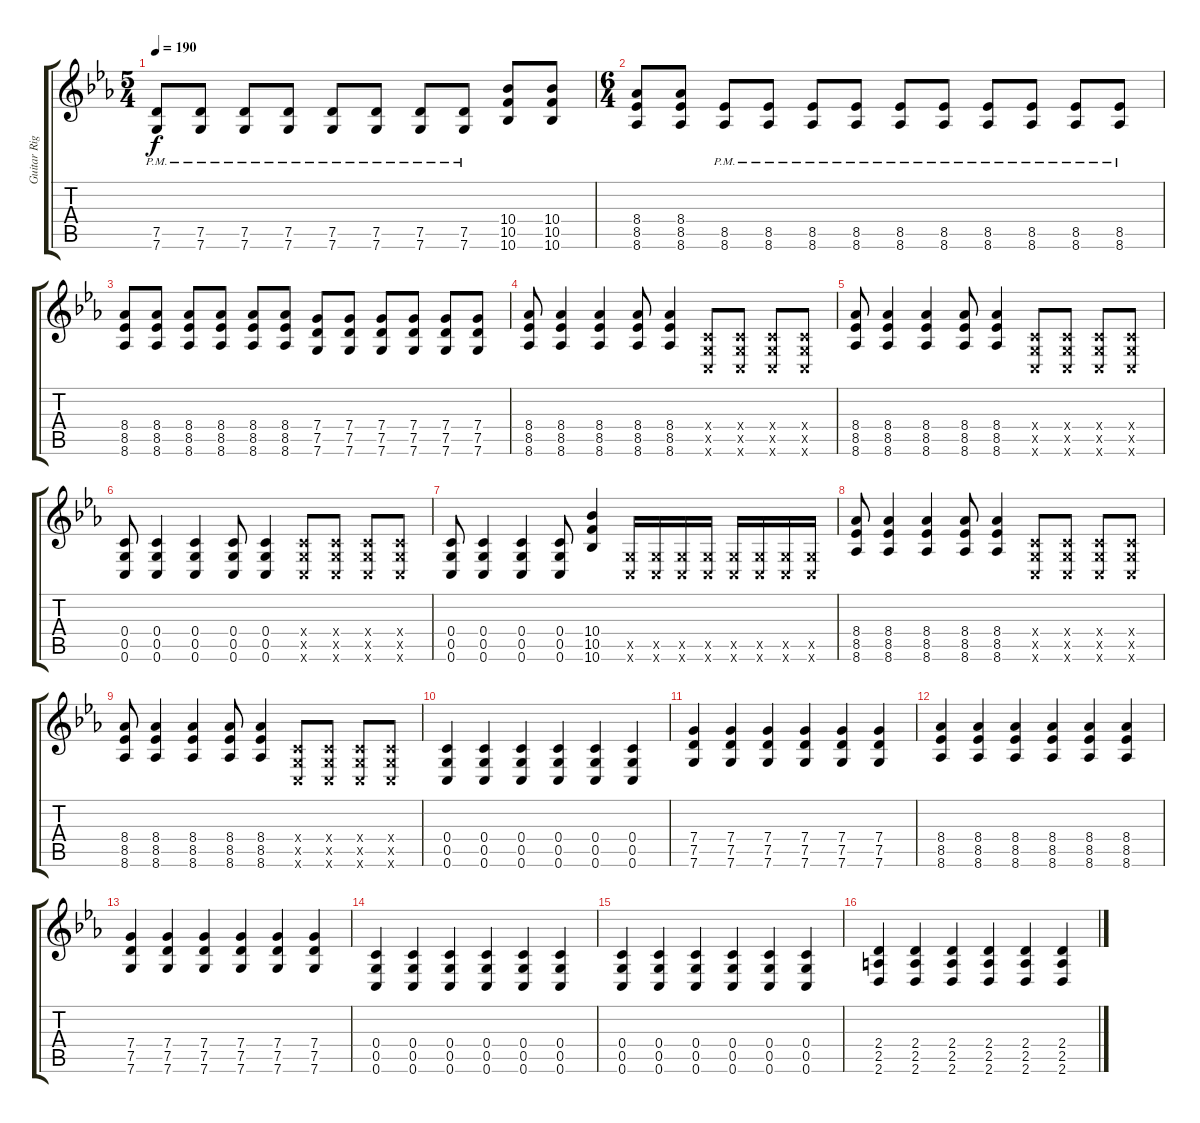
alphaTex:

\track ("Guitar Right" "Guitar Rig") {instrument distortionguitar}
\staff {score tabs}
\tuning (D4 A3 F3 C3 G2 C2) {hide}
\ts (5 4)
\tempo 190
\clef g2
\ks eb
(7.5{pm} 7.6{pm}).8{dy f} (7.5{pm} 7.6{pm}).8 (7.5{pm} 7.6{pm}).8 (7.5{pm} 7.6{pm}).8 (7.5{pm} 7.6{pm}).8 (7.5{pm} 7.6{pm}).8 (7.5{pm} 7.6{pm}).8 (7.5{pm} 7.6{pm}).8 (10.4 10.5 10.6).8 (10.4 10.5 10.6).8 |
\ts (6 4)
(8.4 8.5 8.6).8 (8.4 8.5 8.6).8 (8.5{pm} 8.6{pm}).8 (8.5{pm} 8.6{pm}).8 (8.5{pm} 8.6{pm}).8 (8.5{pm} 8.6{pm}).8 (8.5{pm} 8.6{pm}).8 (8.5{pm} 8.6{pm}).8 (8.5{pm} 8.6{pm}).8 (8.5{pm} 8.6{pm}).8 (8.5{pm} 8.6{pm}).8 (8.5{pm} 8.6{pm}).8 |
(8.4 8.5 8.6).8 (8.4 8.5 8.6).8 (8.4 8.5 8.6).8 (8.4 8.5 8.6).8 (8.4 8.5 8.6).8 (8.4 8.5 8.6).8 (7.4 7.5 7.6).8 (7.4 7.5 7.6).8 (7.4 7.5 7.6).8 (7.4 7.5 7.6).8 (7.4 7.5 7.6).8 (7.4 7.5 7.6).8 |
(8.4 8.5 8.6).8 (8.4 8.5 8.6).4 (8.4 8.5 8.6).4 (8.4 8.5 8.6).8 (8.4 8.5 8.6).4 (0.4{x} 0.5{x} 0.6{x}).8 (0.4{x} 0.5{x} 0.6{x}).8 (0.4{x} 0.5{x} 0.6{x}).8 (0.4{x} 0.5{x} 0.6{x}).8 |
(8.4 8.5 8.6).8 (8.4 8.5 8.6).4 (8.4 8.5 8.6).4 (8.4 8.5 8.6).8 (8.4 8.5 8.6).4 (0.4{x} 0.5{x} 0.6{x}).8 (0.4{x} 0.5{x} 0.6{x}).8 (0.4{x} 0.5{x} 0.6{x}).8 (0.4{x} 0.5{x} 0.6{x}).8 |
(0.4 0.5 0.6).8 (0.4 0.5 0.6).4 (0.4 0.5 0.6).4 (0.4 0.5 0.6).8 (0.4 0.5 0.6).4 (0.4{x} 0.5{x} 0.6{x}).8 (0.4{x} 0.5{x} 0.6{x}).8 (0.4{x} 0.5{x} 0.6{x}).8 (0.4{x} 0.5{x} 0.6{x}).8 |
(0.4 0.5 0.6).8 (0.4 0.5 0.6).4 (0.4 0.5 0.6).4 (0.4 0.5 0.6).8 (10.4 10.5 10.6).4 (0.5{x} 0.6{x}).16 (0.5{x} 0.6{x}).16 (0.5{x} 0.6{x}).16 (0.5{x} 0.6{x}).16 (0.5{x} 0.6{x}).16 (0.5{x} 0.6{x}).16 (0.5{x} 0.6{x}).16 (0.5{x} 0.6{x}).16 |
(8.4 8.5 8.6).8 (8.4 8.5 8.6).4 (8.4 8.5 8.6).4 (8.4 8.5 8.6).8 (8.4 8.5 8.6).4 (0.4{x} 0.5{x} 0.6{x}).8 (0.4{x} 0.5{x} 0.6{x}).8 (0.4{x} 0.5{x} 0.6{x}).8 (0.4{x} 0.5{x} 0.6{x}).8 |
(8.4 8.5 8.6).8 (8.4 8.5 8.6).4 (8.4 8.5 8.6).4 (8.4 8.5 8.6).8 (8.4 8.5 8.6).4 (0.4{x} 0.5{x} 0.6{x}).8 (0.4{x} 0.5{x} 0.6{x}).8 (0.4{x} 0.5{x} 0.6{x}).8 (0.4{x} 0.5{x} 0.6{x}).8 |
(0.4 0.5 0.6).4 (0.4 0.5 0.6).4 (0.4 0.5 0.6).4 (0.4 0.5 0.6).4 (0.4 0.5 0.6).4 (0.4 0.5 0.6).4 |
(7.4 7.5 7.6).4 (7.4 7.5 7.6).4 (7.4 7.5 7.6).4 (7.4 7.5 7.6).4 (7.4 7.5 7.6).4 (7.4 7.5 7.6).4 |
(8.4 8.5 8.6).4 (8.4 8.5 8.6).4 (8.4 8.5 8.6).4 (8.4 8.5 8.6).4 (8.4 8.5 8.6).4 (8.4 8.5 8.6).4 |
(7.4 7.5 7.6).4 (7.4 7.5 7.6).4 (7.4 7.5 7.6).4 (7.4 7.5 7.6).4 (7.4 7.5 7.6).4 (7.4 7.5 7.6).4 |
(0.4 0.5 0.6).4 (0.4 0.5 0.6).4 (0.4 0.5 0.6).4 (0.4 0.5 0.6).4 (0.4 0.5 0.6).4 (0.4 0.5 0.6).4 |
(0.4 0.5 0.6).4 (0.4 0.5 0.6).4 (0.4 0.5 0.6).4 (0.4 0.5 0.6).4 (0.4 0.5 0.6).4 (0.4 0.5 0.6).4 |
(2.4 2.5 2.6).4 (2.4 2.5 2.6).4 (2.4 2.5 2.6).4 (2.4 2.5 2.6).4 (2.4 2.5 2.6).4 (2.4 2.5 2.6).4
